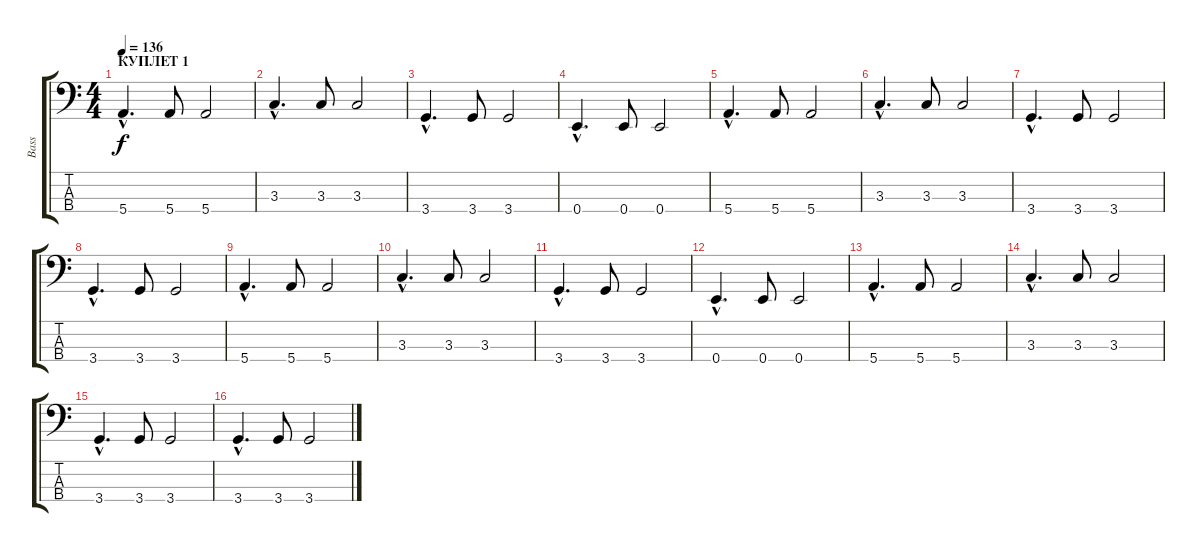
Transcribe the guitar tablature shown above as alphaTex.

\track ("Bass" "Bass") {instrument electricbasspick}
\staff {score tabs}
\tuning (G2 D2 A1 E1) {hide}
\ts (4 4)
\section ("" "КУПЛЕТ 1")
\tempo 136
\clef f4
\ks c
5.4{hac}.4{d dy f} 5.4.8 5.4.2 |
3.3{hac}.4{d} 3.3.8 3.3.2 |
3.4{hac}.4{d} 3.4.8 3.4.2 |
0.4{hac}.4{d} 0.4.8 0.4.2 |
5.4{hac}.4{d} 5.4.8 5.4.2 |
3.3{hac}.4{d} 3.3.8 3.3.2 |
3.4{hac}.4{d} 3.4.8 3.4.2 |
3.4{hac}.4{d} 3.4.8 3.4.2 |
5.4{hac}.4{d} 5.4.8 5.4.2 |
3.3{hac}.4{d} 3.3.8 3.3.2 |
3.4{hac}.4{d} 3.4.8 3.4.2 |
0.4{hac}.4{d} 0.4.8 0.4.2 |
5.4{hac}.4{d} 5.4.8 5.4.2 |
3.3{hac}.4{d} 3.3.8 3.3.2 |
3.4{hac}.4{d} 3.4.8 3.4.2 |
3.4{hac}.4{d} 3.4.8 3.4.2
